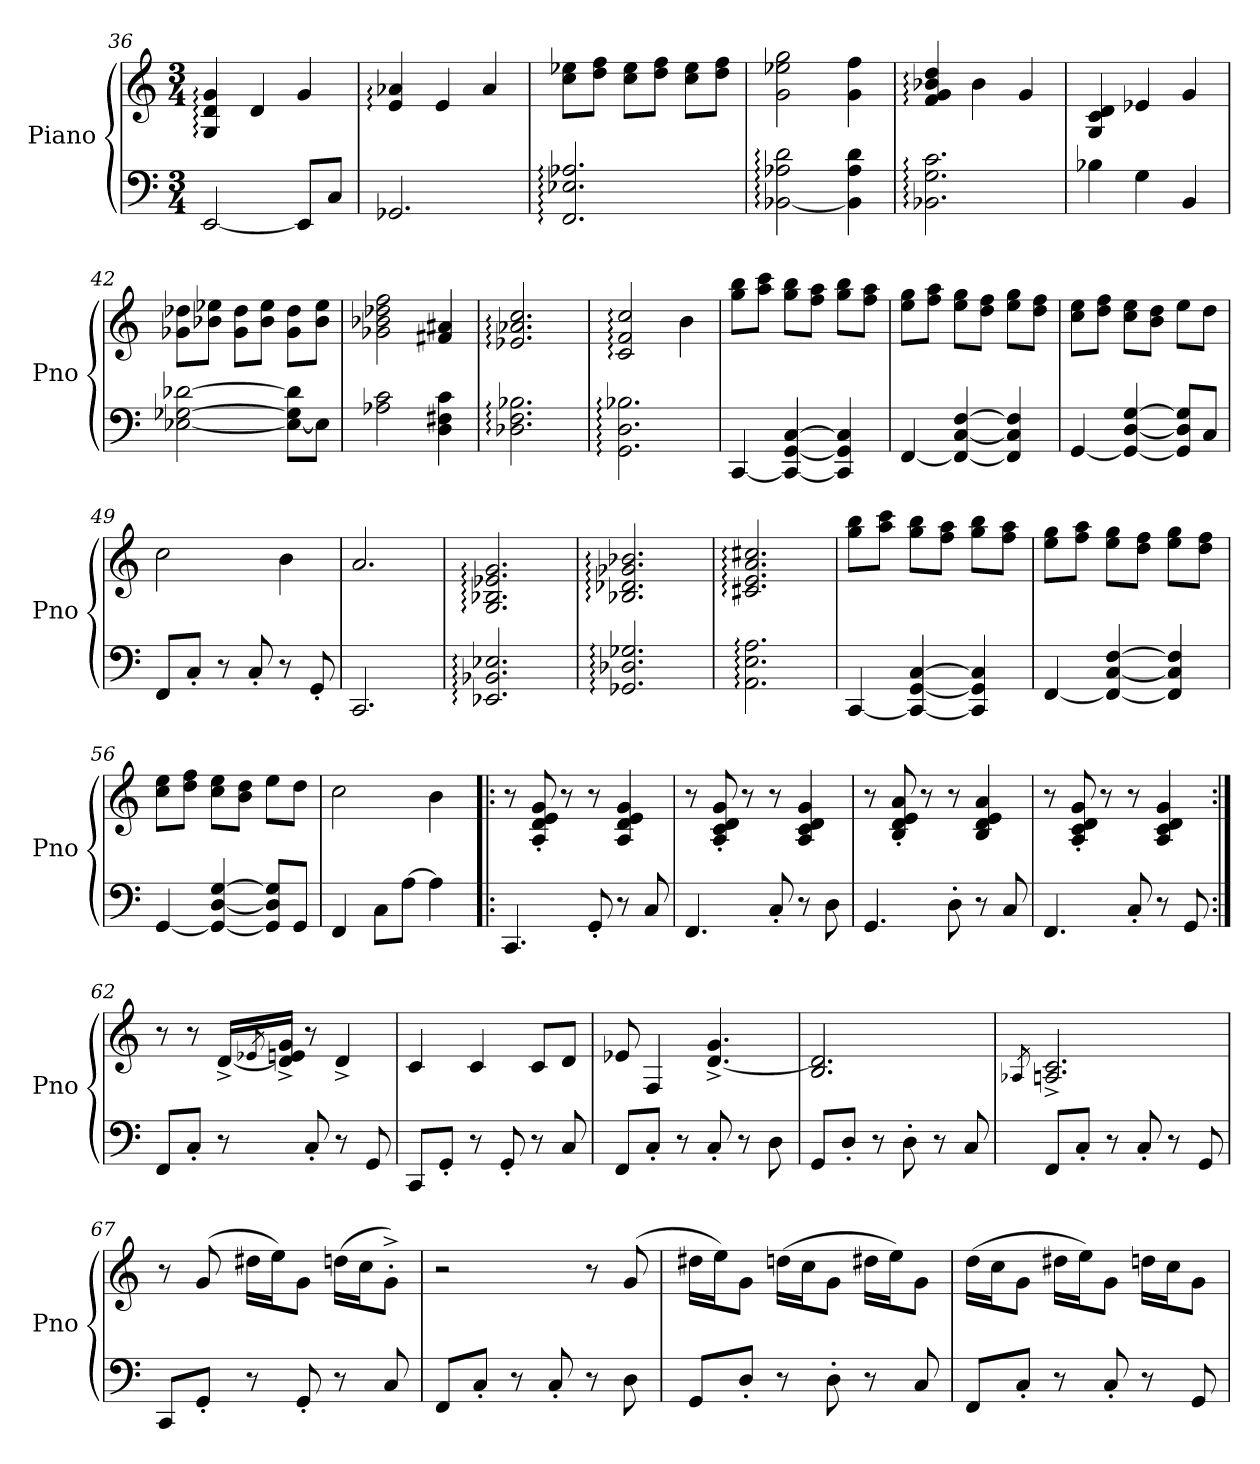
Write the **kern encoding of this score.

**kern	**kern
*part1	*part1
*staff2	*staff1
*I"Piano	*
*I'Pno	*
*clefF4	*clefG2
*k[]	*k[]
*M3/4	*M3/4
=36	=36
[2EE/	4G/: 4d/: 4g/:
.	4d/
8EE/L]	4g/
8C/J	.
=37	=37
2.GG-X/	4e/: 4a-X/:
.	4e/
.	4a-/
!!LO:PB:g=z
=38	=38
2.FF/: 2.E-X/: 2.A-X/:	8cc\ 8ee-X\L
.	8dd\ 8ff\J
.	8cc\ 8ee-\L
.	8dd\ 8ff\J
.	8cc\ 8ee-\L
.	8dd\ 8ff\J
=39	=39
[2BB-X\: 2A-X\: 2d\:	2g\ 2ee-X\ 2gg\
4BB-\] 4A-\ 4d\	4g\ 4ff\
=40	=40
2.BB-X\: 2.G\: 2.c\:	4f/: 4g/: 4b-X/: 4dd/:
.	4b-\
.	4g/
=41	=41
4B-X\	4G/ 4c/ 4d/
4G\	4e-X/
4BB/	4g/
=42	=42
[2E-X\ [2G-X\ [2d-X\	8g-X\ 8dd-X\L
.	8b-X\ 8ee-X\J
.	8g-\ 8dd-\L
.	8b-\ 8ee-\J
8E-\_ 8G-\] 8d-\]L	8g-\ 8dd-\L
8E-\J]	8b-\ 8ee-\J
=43	=43
2A-X\ 2c\	2g-X\ 2b-X\ 2dd-X\ 2ff\
4D\ 4F#X\ 4c\	4f#X/ 4a#X/
=44	=44
2.D-X\: 2.F\: 2.B-X\:	2.e-X/: 2.a-X/: 2.cc/:
!!LO:LB:g=z
=45	=45
2.GG\: 2.D\: 2.B-X\:	2c/: 2f/: 2cc/:
.	4b\
=46	=46
[4CC/	8gg\ 8bb\L
.	8aa\ 8ccc\J
4CC/_ [4GG/ [4C/	8gg\ 8bb\L
.	8ff\ 8aa\J
4CC/] 4GG/] 4C/]	8gg\ 8bb\L
.	8ff\ 8aa\J
=47	=47
[4FF/	8ee\ 8gg\L
.	8ff\ 8aa\J
4FF/_ [4C/ [4F/	8ee\ 8gg\L
.	8dd\ 8ff\J
4FF/] 4C/] 4F/]	8ee\ 8gg\L
.	8dd\ 8ff\J
=48	=48
[4GG/	8cc\ 8ee\L
.	8dd\ 8ff\J
4GG/_ [4D/ [4G/	8cc\ 8ee\L
.	8b\ 8dd\J
8GG/] 8D/] 8G/]L	8ee\L
8C/J	8dd\J
=49	=49
8FF/L	2cc\
8C'/J	.
8r	.
8C'/	.
8r	4b\
8GG'/	.
=50	=50
2.CC/	2.a/
=51	=51
2.EE-X/: 2.BB-X/: 2.E-X/:	2.G/: 2.B-X/: 2.e-X/: 2.g/:
!!LO:LB:g=z
=52	=52
2.GG-X/: 2.D-X/: 2.G-X/:	2.B-X/: 2.d-X/: 2.g-X/: 2.b-X/:
=53	=53
2.AA\: 2.E\: 2.A\:	2.c#X/: 2.e/: 2.a/: 2.cc#X/:
=54	=54
[4CC/	8gg\ 8bb\L
.	8aa\ 8ccc\J
4CC/_ [4GG/ [4C/	8gg\ 8bb\L
.	8ff\ 8aa\J
4CC/] 4GG/] 4C/]	8gg\ 8bb\L
.	8ff\ 8aa\J
=55	=55
[4FF/	8ee\ 8gg\L
.	8ff\ 8aa\J
4FF/_ [4C/ [4F/	8ee\ 8gg\L
.	8dd\ 8ff\J
4FF/] 4C/] 4F/]	8ee\ 8gg\L
.	8dd\ 8ff\J
=56	=56
[4GG/	8cc\ 8ee\L
.	8dd\ 8ff\J
4GG/_ [4D/ [4G/	8cc\ 8ee\L
.	8b\ 8dd\J
8GG/] 8D/] 8G/]L	8ee\L
8GG/J	8dd\J
=57	=57
4FF/	2cc\
8C\L	.
[8A\J	.
4A\]	4b\
=58!|:	=58!|:
4.CC/	8r
.	8A/' 8d/' 8e/' 8g/'
.	8r
8GG'/	8r
8r	4A/ 4d/ 4e/ 4g/
8C/	.
!!LO:LB:g=z
=59	=59
4.FF/	8r
.	8A/' 8c/' 8d/' 8g/'
.	8r
8C'/	8r
8r	4A/ 4c/ 4d/ 4g/
8D\	.
=60	=60
4.GG/	8r
.	8B/' 8d/' 8e/' 8a/'
.	8r
8D'\	8r
8r	4B/ 4d/ 4e/ 4a/
8C/	.
=61	=61
4.FF/	8r
.	8A/' 8c/' 8d/' 8g/'
.	8r
8C'/	8r
8r	4A/ 4c/ 4d/ 4g/
8GG/	.
=62:|!	=62:|!
8FF/L	8r
8C'/J	8r
8r	[16d^/LL
.	8qe-X/
.	16d/]^ 16en/^ 16g/^JJ
8C'/	8r
8r	4d^/
8GG/	.
=63	=63
8CC/L	4c/
8GG'/J	.
8r	4c/
8GG'/	.
8r	8c/L
8C/	8d/J
!!LO:LB:g=z
=64	=64
8FF/L	8e-X/
8C'/J	4F/
8r	.
8C'/	[4.d/^ 4.g/^
8r	.
8D\	.
=65	=65
8GG/L	2.B/ 2.d/]
8D'/J	.
8r	.
8D'\	.
8r	.
8C/	.
=66	=66
.	8qA-X/
8FF/L	2.An/^ 2.c/^
8C'/J	.
8r	.
8C'/	.
8r	.
8GG/	.
=67	=67
8CC/L	8r
8GG'/J	(>8g/
8r	16dd#X\LL
.	16ee\J)
8GG'/	8g\J
8r	(>16ddn\LL
.	16cc\J
8C/	8g'^\J)
=68	=68
8FF/L	2r
8C'/J	.
8r	.
8C'/	.
8r	8r
8D\	(<8g/
!!LO:PB:g=z
=69	=69
8GG/L	16dd#X\LL
.	16ee\J)
8D'/J	8g\J
8r	(>16ddn\LL
.	16cc\J
8D'\	8g\J
8r	16dd#X\LL
.	16ee\J)
8C/	8g\J
=70	=70
8FF/L	(>16dd\LL
.	16cc\J
8C'/J	8g\J
8r	16dd#X\LL
.	16ee\J)
8C'/	8g\J
8r	16ddn\LL
.	16cc\J
8GG/	8g\J
=	=
*-	*-
